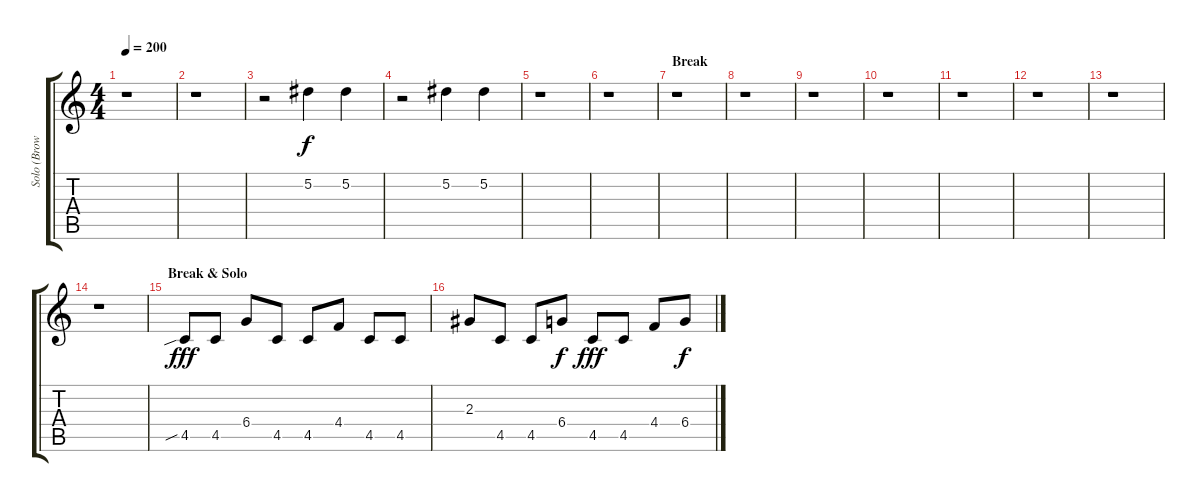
\track ("Solo (Brownsound)" "Solo (Brow") {instrument overdrivenguitar}
\staff {score tabs}
\tuning (Eb4 Bb3 Gb3 Db3 Ab2 Eb2) {hide}
\ts (4 4)
\tempo 200
\clef g2
\ks c
r.1{dy f} |
r.1 |
r.2 5.2.4 5.2.4 |
r.2 5.2.4 5.2.4 |
r.1 |
r.1 |
\section ("" "Break")
r.1 |
r.1 |
r.1 |
r.1 |
r.1 |
r.1 |
r.1 |
r.1 |
\section ("" "Break & Solo")
4.5{sib}.8{dy fff} 4.5.8 6.4.8 4.5.8 4.5.8 4.4.8 4.5.8 4.5.8 |
2.3.8 4.5.8 4.5.8 6.4.8{dy f} 4.5.8{dy fff} 4.5.8 4.4.8 6.4.8{dy f}
